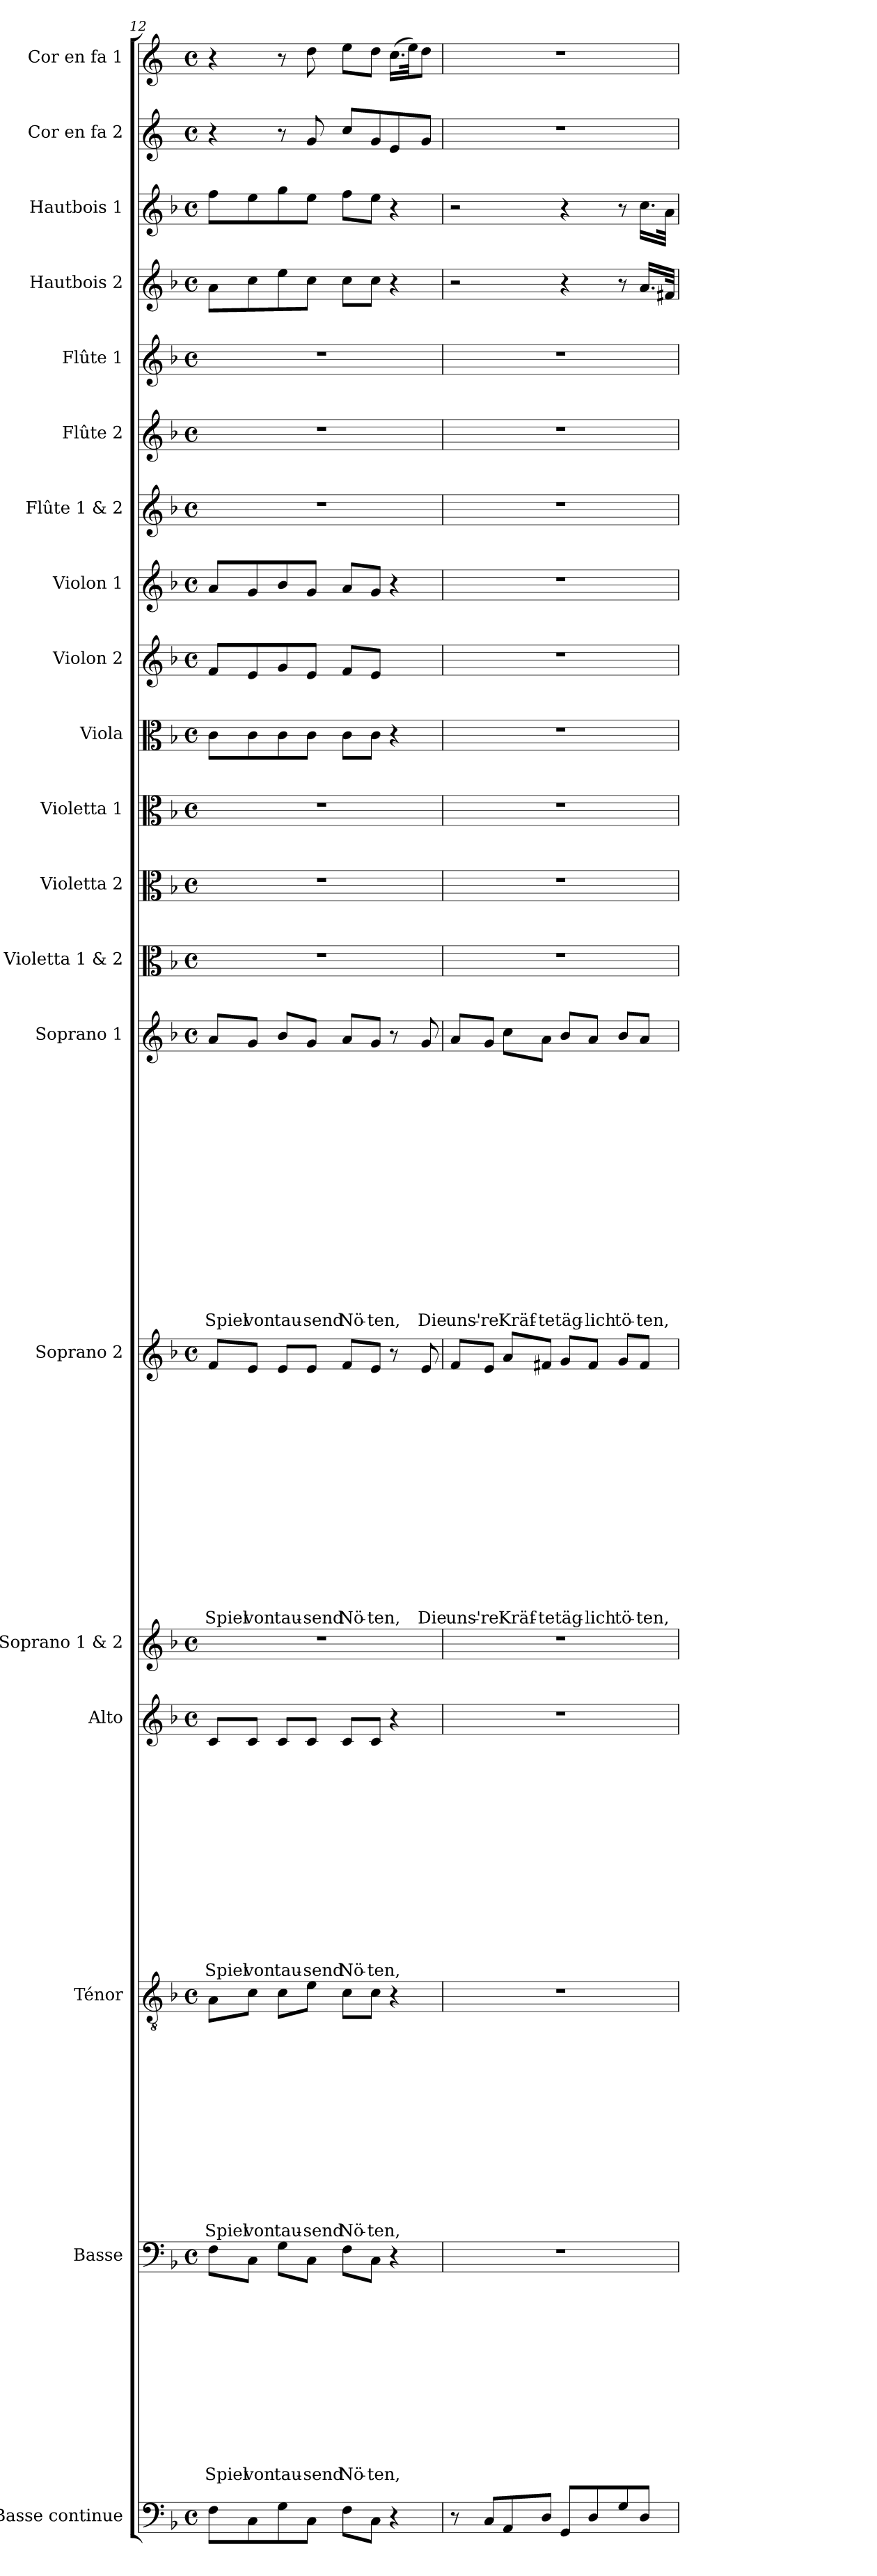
**kern	**kern	**text	**text	**text	**text	**text	**text	**text	**text	**text	**text	**text	**text	**kern	**text	**text	**text	**text	**text	**text	**text	**text	**text	**text	**text	**text	**text	**kern	**text	**text	**text	**text	**text	**text	**text	**text	**text	**text	**text	**text	**text	**text	**kern	**kern	**text	**text	**text	**text	**text	**text	**text	**text	**text	**text	**text	**text	**text	**text	**text	**kern	**text	**text	**text	**text	**text	**text	**text	**text	**text	**text	**text	**text	**text	**text	**text	**text	**kern	**kern	**kern	**kern	**kern	**kern	**kern	**kern	**kern	**kern	**kern	**kern	**kern
*part20	*part19	*part19	*part19	*part19	*part19	*part19	*part19	*part19	*part19	*part19	*part19	*part19	*part19	*part18	*part18	*part18	*part18	*part18	*part18	*part18	*part18	*part18	*part18	*part18	*part18	*part18	*part18	*part17	*part17	*part17	*part17	*part17	*part17	*part17	*part17	*part17	*part17	*part17	*part17	*part17	*part17	*part17	*part16	*part15	*part15	*part15	*part15	*part15	*part15	*part15	*part15	*part15	*part15	*part15	*part15	*part15	*part15	*part15	*part15	*part14	*part14	*part14	*part14	*part14	*part14	*part14	*part14	*part14	*part14	*part14	*part14	*part14	*part14	*part14	*part14	*part14	*part13	*part12	*part11	*part10	*part9	*part8	*part7	*part6	*part5	*part4	*part3	*part2	*part1
*staff20	*staff19	*staff19	*staff19	*staff19	*staff19	*staff19	*staff19	*staff19	*staff19	*staff19	*staff19	*staff19	*staff19	*staff18	*staff18	*staff18	*staff18	*staff18	*staff18	*staff18	*staff18	*staff18	*staff18	*staff18	*staff18	*staff18	*staff18	*staff17	*staff17	*staff17	*staff17	*staff17	*staff17	*staff17	*staff17	*staff17	*staff17	*staff17	*staff17	*staff17	*staff17	*staff17	*staff16	*staff15	*staff15	*staff15	*staff15	*staff15	*staff15	*staff15	*staff15	*staff15	*staff15	*staff15	*staff15	*staff15	*staff15	*staff15	*staff15	*staff14	*staff14	*staff14	*staff14	*staff14	*staff14	*staff14	*staff14	*staff14	*staff14	*staff14	*staff14	*staff14	*staff14	*staff14	*staff14	*staff14	*staff13	*staff12	*staff11	*staff10	*staff9	*staff8	*staff7	*staff6	*staff5	*staff4	*staff3	*staff2	*staff1
*I"Basse continue	*I"Basse	*	*	*	*	*	*	*	*	*	*	*	*	*I"Ténor	*	*	*	*	*	*	*	*	*	*	*	*	*	*I"Alto	*	*	*	*	*	*	*	*	*	*	*	*	*	*	*I"Soprano 1 & 2	*I"Soprano 2	*	*	*	*	*	*	*	*	*	*	*	*	*	*	*	*I"Soprano 1	*	*	*	*	*	*	*	*	*	*	*	*	*	*	*	*	*I"Violetta 1 & 2	*I"Violetta 2	*I"Violetta 1	*I"Viola	*I"Violon 2	*I"Violon 1	*I"Flûte 1 & 2	*I"Flûte 2	*I"Flûte 1	*I"Hautbois 2	*I"Hautbois 1	*I"Cor en fa 2	*I"Cor en fa 1
*I'BC	*I'Bas	*	*	*	*	*	*	*	*	*	*	*	*	*I'T	*	*	*	*	*	*	*	*	*	*	*	*	*	*I'A	*	*	*	*	*	*	*	*	*	*	*	*	*	*	*	*I'S 2	*	*	*	*	*	*	*	*	*	*	*	*	*	*	*	*I'S 1	*	*	*	*	*	*	*	*	*	*	*	*	*	*	*	*	*	*I'Vta 2	*I'Vta 1	*I'Vla	*I'Vln 2	*I'Vln 1	*	*I'Fl 2	*I'Fl 1	*I'Hb 2	*I'Hb 1	*I'Cor 2	*I'Cor 1
*clefF4	*clefF4	*	*	*	*	*	*	*	*	*	*	*	*	*clefGv2	*	*	*	*	*	*	*	*	*	*	*	*	*	*clefG2	*	*	*	*	*	*	*	*	*	*	*	*	*	*	*clefG2	*clefG2	*	*	*	*	*	*	*	*	*	*	*	*	*	*	*	*clefG2	*	*	*	*	*	*	*	*	*	*	*	*	*	*	*	*	*clefC3	*clefC3	*clefC3	*clefC3	*clefG2	*clefG2	*clefG2	*clefG2	*clefG2	*clefG2	*clefG2	*clefG2	*clefG2
*ITrd7c12	*	*	*	*	*	*	*	*	*	*	*	*	*	*	*	*	*	*	*	*	*	*	*	*	*	*	*	*	*	*	*	*	*	*	*	*	*	*	*	*	*	*	*	*	*	*	*	*	*	*	*	*	*	*	*	*	*	*	*	*	*	*	*	*	*	*	*	*	*	*	*	*	*	*	*	*	*	*	*	*	*	*	*	*	*	*	*	*ITrd4c7	*ITrd4c7
*k[b-]	*k[b-]	*	*	*	*	*	*	*	*	*	*	*	*	*k[b-]	*	*	*	*	*	*	*	*	*	*	*	*	*	*k[b-]	*	*	*	*	*	*	*	*	*	*	*	*	*	*	*k[b-]	*k[b-]	*	*	*	*	*	*	*	*	*	*	*	*	*	*	*	*k[b-]	*	*	*	*	*	*	*	*	*	*	*	*	*	*	*	*	*k[b-]	*k[b-]	*k[b-]	*k[b-]	*k[b-]	*k[b-]	*k[b-]	*k[b-]	*k[b-]	*k[b-]	*k[b-]	*k[b-]	*k[b-]
*F:	*F:	*	*	*	*	*	*	*	*	*	*	*	*	*F:	*	*	*	*	*	*	*	*	*	*	*	*	*	*F:	*	*	*	*	*	*	*	*	*	*	*	*	*	*	*F:	*F:	*	*	*	*	*	*	*	*	*	*	*	*	*	*	*	*F:	*	*	*	*	*	*	*	*	*	*	*	*	*	*	*	*	*F:	*F:	*F:	*F:	*F:	*F:	*F:	*F:	*F:	*F:	*F:	*F:	*F:
*M4/4	*M4/4	*	*	*	*	*	*	*	*	*	*	*	*	*M4/4	*	*	*	*	*	*	*	*	*	*	*	*	*	*M4/4	*	*	*	*	*	*	*	*	*	*	*	*	*	*	*M4/4	*M4/4	*	*	*	*	*	*	*	*	*	*	*	*	*	*	*	*M4/4	*	*	*	*	*	*	*	*	*	*	*	*	*	*	*	*	*M4/4	*M4/4	*M4/4	*M4/4	*M4/4	*M4/4	*M4/4	*M4/4	*M4/4	*M4/4	*M4/4	*M4/4	*M4/4
*met(c)	*met(c)	*	*	*	*	*	*	*	*	*	*	*	*	*met(c)	*	*	*	*	*	*	*	*	*	*	*	*	*	*met(c)	*	*	*	*	*	*	*	*	*	*	*	*	*	*	*met(c)	*met(c)	*	*	*	*	*	*	*	*	*	*	*	*	*	*	*	*met(c)	*	*	*	*	*	*	*	*	*	*	*	*	*	*	*	*	*met(c)	*met(c)	*met(c)	*met(c)	*met(c)	*met(c)	*met(c)	*met(c)	*met(c)	*met(c)	*met(c)	*met(c)	*met(c)
=12	=12	=12	=12	=12	=12	=12	=12	=12	=12	=12	=12	=12	=12	=12	=12	=12	=12	=12	=12	=12	=12	=12	=12	=12	=12	=12	=12	=12	=12	=12	=12	=12	=12	=12	=12	=12	=12	=12	=12	=12	=12	=12	=12	=12	=12	=12	=12	=12	=12	=12	=12	=12	=12	=12	=12	=12	=12	=12	=12	=12	=12	=12	=12	=12	=12	=12	=12	=12	=12	=12	=12	=12	=12	=12	=12	=12	=12	=12	=12	=12	=12	=12	=12	=12	=12	=12	=12	=12	=12
!	!	!	!	!	!	!	!	!	!	!	!	!	!LO:LY:b	!	!	!	!	!	!	!	!	!	!	!	!	!	!	!	!	!	!	!	!	!	!	!	!	!	!	!	!	!	!	!	!	!	!	!	!	!	!	!	!	!	!	!	!	!	!	!	!	!	!	!	!	!	!	!	!	!	!	!	!	!	!	!	!	!	!	!	!	!	!	!	!	!	!	!	!
!	!	!	!	!	!	!	!	!	!	!	!	!	!	!	!	!	!	!	!	!	!	!	!	!	!	!	!LO:LY:b	!	!	!	!	!	!	!	!	!	!	!	!	!	!	!	!	!	!	!	!	!	!	!	!	!	!	!	!	!	!	!	!	!	!	!	!	!	!	!	!	!	!	!	!	!	!	!	!	!	!	!	!	!	!	!	!	!	!	!	!	!	!
!	!	!	!	!	!	!	!	!	!	!	!	!	!	!	!	!	!	!	!	!	!	!	!	!	!	!	!	!	!	!	!	!	!	!	!	!	!	!	!	!	!	!LO:LY:b	!	!	!	!	!	!	!	!	!	!	!	!	!	!	!	!	!	!	!	!	!	!	!	!	!	!	!	!	!	!	!	!	!	!	!	!	!	!	!	!	!	!	!	!	!	!	!
!	!	!	!	!	!	!	!	!	!	!	!	!	!	!	!	!	!	!	!	!	!	!	!	!	!	!	!	!	!	!	!	!	!	!	!	!	!	!	!	!	!	!	!	!	!	!	!	!	!	!	!	!	!	!	!	!	!	!	!LO:LY:b	!	!	!	!	!	!	!	!	!	!	!	!	!	!	!	!	!	!	!	!	!	!	!	!	!	!	!	!	!	!
!	!	!	!	!	!	!	!	!	!	!	!	!	!	!	!	!	!	!	!	!	!	!	!	!	!	!	!	!	!	!	!	!	!	!	!	!	!	!	!	!	!	!	!	!	!	!	!	!	!	!	!	!	!	!	!	!	!	!	!	!	!	!	!	!	!	!	!	!	!	!	!	!	!	!	!	!LO:LY:b	!	!	!	!	!	!	!	!	!	!	!	!	!
8FF\L	8F\L	.	.	.	.	.	.	.	.	.	.	.	Spiel	8A\L	.	.	.	.	.	.	.	.	.	.	.	.	Spiel	8c/L	.	.	.	.	.	.	.	.	.	.	.	.	.	Spiel	1r	8f/L	.	.	.	.	.	.	.	.	.	.	.	.	.	.	Spiel	8a/L	.	.	.	.	.	.	.	.	.	.	.	.	.	.	.	Spiel	1r	1r	1r	8c\L	8f/L	8a/L	1r	1r	1r	8a\L	8ff\L	4r	4r
!	!	!	!	!	!	!	!	!	!	!	!	!	!LO:LY:b	!	!	!	!	!	!	!	!	!	!	!	!	!	!	!	!	!	!	!	!	!	!	!	!	!	!	!	!	!	!	!	!	!	!	!	!	!	!	!	!	!	!	!	!	!	!	!	!	!	!	!	!	!	!	!	!	!	!	!	!	!	!	!	!	!	!	!	!	!	!	!	!	!	!	!	!
!	!	!	!	!	!	!	!	!	!	!	!	!	!	!	!	!	!	!	!	!	!	!	!	!	!	!	!LO:LY:b	!	!	!	!	!	!	!	!	!	!	!	!	!	!	!	!	!	!	!	!	!	!	!	!	!	!	!	!	!	!	!	!	!	!	!	!	!	!	!	!	!	!	!	!	!	!	!	!	!	!	!	!	!	!	!	!	!	!	!	!	!	!
!	!	!	!	!	!	!	!	!	!	!	!	!	!	!	!	!	!	!	!	!	!	!	!	!	!	!	!	!	!	!	!	!	!	!	!	!	!	!	!	!	!	!LO:LY:b	!	!	!	!	!	!	!	!	!	!	!	!	!	!	!	!	!	!	!	!	!	!	!	!	!	!	!	!	!	!	!	!	!	!	!	!	!	!	!	!	!	!	!	!	!	!	!
!	!	!	!	!	!	!	!	!	!	!	!	!	!	!	!	!	!	!	!	!	!	!	!	!	!	!	!	!	!	!	!	!	!	!	!	!	!	!	!	!	!	!	!	!	!	!	!	!	!	!	!	!	!	!	!	!	!	!	!LO:LY:b	!	!	!	!	!	!	!	!	!	!	!	!	!	!	!	!	!	!	!	!	!	!	!	!	!	!	!	!	!	!
!	!	!	!	!	!	!	!	!	!	!	!	!	!	!	!	!	!	!	!	!	!	!	!	!	!	!	!	!	!	!	!	!	!	!	!	!	!	!	!	!	!	!	!	!	!	!	!	!	!	!	!	!	!	!	!	!	!	!	!	!	!	!	!	!	!	!	!	!	!	!	!	!	!	!	!	!LO:LY:b	!	!	!	!	!	!	!	!	!	!	!	!	!
8CC\	8C\J	.	.	.	.	.	.	.	.	.	.	.	von	8c\J	.	.	.	.	.	.	.	.	.	.	.	.	von	8c/J	.	.	.	.	.	.	.	.	.	.	.	.	.	von	.	8e/J	.	.	.	.	.	.	.	.	.	.	.	.	.	.	von	8g/J	.	.	.	.	.	.	.	.	.	.	.	.	.	.	.	von	.	.	.	8c\	8e/	8g/	.	.	.	8cc\	8ee\	.	.
!	!	!	!	!	!	!	!	!	!	!	!	!	!LO:LY:b	!	!	!	!	!	!	!	!	!	!	!	!	!	!	!	!	!	!	!	!	!	!	!	!	!	!	!	!	!	!	!	!	!	!	!	!	!	!	!	!	!	!	!	!	!	!	!	!	!	!	!	!	!	!	!	!	!	!	!	!	!	!	!	!	!	!	!	!	!	!	!	!	!	!	!	!
!	!	!	!	!	!	!	!	!	!	!	!	!	!	!	!	!	!	!	!	!	!	!	!	!	!	!	!LO:LY:b	!	!	!	!	!	!	!	!	!	!	!	!	!	!	!	!	!	!	!	!	!	!	!	!	!	!	!	!	!	!	!	!	!	!	!	!	!	!	!	!	!	!	!	!	!	!	!	!	!	!	!	!	!	!	!	!	!	!	!	!	!	!
!	!	!	!	!	!	!	!	!	!	!	!	!	!	!	!	!	!	!	!	!	!	!	!	!	!	!	!	!	!	!	!	!	!	!	!	!	!	!	!	!	!	!LO:LY:b	!	!	!	!	!	!	!	!	!	!	!	!	!	!	!	!	!	!	!	!	!	!	!	!	!	!	!	!	!	!	!	!	!	!	!	!	!	!	!	!	!	!	!	!	!	!	!
!	!	!	!	!	!	!	!	!	!	!	!	!	!	!	!	!	!	!	!	!	!	!	!	!	!	!	!	!	!	!	!	!	!	!	!	!	!	!	!	!	!	!	!	!	!	!	!	!	!	!	!	!	!	!	!	!	!	!	!LO:LY:b	!	!	!	!	!	!	!	!	!	!	!	!	!	!	!	!	!	!	!	!	!	!	!	!	!	!	!	!	!	!
!	!	!	!	!	!	!	!	!	!	!	!	!	!	!	!	!	!	!	!	!	!	!	!	!	!	!	!	!	!	!	!	!	!	!	!	!	!	!	!	!	!	!	!	!	!	!	!	!	!	!	!	!	!	!	!	!	!	!	!	!	!	!	!	!	!	!	!	!	!	!	!	!	!	!	!	!LO:LY:b	!	!	!	!	!	!	!	!	!	!	!	!	!
8GG\	8G\L	.	.	.	.	.	.	.	.	.	.	.	tau-	8c\L	.	.	.	.	.	.	.	.	.	.	.	.	tau-	8c/L	.	.	.	.	.	.	.	.	.	.	.	.	.	tau-	.	8e/L	.	.	.	.	.	.	.	.	.	.	.	.	.	.	tau-	8b-/L	.	.	.	.	.	.	.	.	.	.	.	.	.	.	.	tau-	.	.	.	8c\	8g/	8b-/	.	.	.	8ee\	8gg\	8r	8r
!	!	!	!	!	!	!	!	!	!	!	!	!	!LO:LY:b	!	!	!	!	!	!	!	!	!	!	!	!	!	!	!	!	!	!	!	!	!	!	!	!	!	!	!	!	!	!	!	!	!	!	!	!	!	!	!	!	!	!	!	!	!	!	!	!	!	!	!	!	!	!	!	!	!	!	!	!	!	!	!	!	!	!	!	!	!	!	!	!	!	!	!	!
!	!	!	!	!	!	!	!	!	!	!	!	!	!	!	!	!	!	!	!	!	!	!	!	!	!	!	!LO:LY:b	!	!	!	!	!	!	!	!	!	!	!	!	!	!	!	!	!	!	!	!	!	!	!	!	!	!	!	!	!	!	!	!	!	!	!	!	!	!	!	!	!	!	!	!	!	!	!	!	!	!	!	!	!	!	!	!	!	!	!	!	!	!
!	!	!	!	!	!	!	!	!	!	!	!	!	!	!	!	!	!	!	!	!	!	!	!	!	!	!	!	!	!	!	!	!	!	!	!	!	!	!	!	!	!	!LO:LY:b	!	!	!	!	!	!	!	!	!	!	!	!	!	!	!	!	!	!	!	!	!	!	!	!	!	!	!	!	!	!	!	!	!	!	!	!	!	!	!	!	!	!	!	!	!	!	!
!	!	!	!	!	!	!	!	!	!	!	!	!	!	!	!	!	!	!	!	!	!	!	!	!	!	!	!	!	!	!	!	!	!	!	!	!	!	!	!	!	!	!	!	!	!	!	!	!	!	!	!	!	!	!	!	!	!	!	!LO:LY:b	!	!	!	!	!	!	!	!	!	!	!	!	!	!	!	!	!	!	!	!	!	!	!	!	!	!	!	!	!	!
!	!	!	!	!	!	!	!	!	!	!	!	!	!	!	!	!	!	!	!	!	!	!	!	!	!	!	!	!	!	!	!	!	!	!	!	!	!	!	!	!	!	!	!	!	!	!	!	!	!	!	!	!	!	!	!	!	!	!	!	!	!	!	!	!	!	!	!	!	!	!	!	!	!	!	!	!LO:LY:b	!	!	!	!	!	!	!	!	!	!	!	!	!
8CC\J	8C\J	.	.	.	.	.	.	.	.	.	.	.	-send	8e\J	.	.	.	.	.	.	.	.	.	.	.	.	-send	8c/J	.	.	.	.	.	.	.	.	.	.	.	.	.	-send	.	8e/J	.	.	.	.	.	.	.	.	.	.	.	.	.	.	-send	8g/J	.	.	.	.	.	.	.	.	.	.	.	.	.	.	.	-send	.	.	.	8c\J	8e/J	8g/J	.	.	.	8cc\J	8ee\J	8c/	8g\
!	!	!	!	!	!	!	!	!	!	!	!	!	!LO:LY:b	!	!	!	!	!	!	!	!	!	!	!	!	!	!	!	!	!	!	!	!	!	!	!	!	!	!	!	!	!	!	!	!	!	!	!	!	!	!	!	!	!	!	!	!	!	!	!	!	!	!	!	!	!	!	!	!	!	!	!	!	!	!	!	!	!	!	!	!	!	!	!	!	!	!	!	!
!	!	!	!	!	!	!	!	!	!	!	!	!	!	!	!	!	!	!	!	!	!	!	!	!	!	!	!LO:LY:b	!	!	!	!	!	!	!	!	!	!	!	!	!	!	!	!	!	!	!	!	!	!	!	!	!	!	!	!	!	!	!	!	!	!	!	!	!	!	!	!	!	!	!	!	!	!	!	!	!	!	!	!	!	!	!	!	!	!	!	!	!	!
!	!	!	!	!	!	!	!	!	!	!	!	!	!	!	!	!	!	!	!	!	!	!	!	!	!	!	!	!	!	!	!	!	!	!	!	!	!	!	!	!	!	!LO:LY:b	!	!	!	!	!	!	!	!	!	!	!	!	!	!	!	!	!	!	!	!	!	!	!	!	!	!	!	!	!	!	!	!	!	!	!	!	!	!	!	!	!	!	!	!	!	!	!
!	!	!	!	!	!	!	!	!	!	!	!	!	!	!	!	!	!	!	!	!	!	!	!	!	!	!	!	!	!	!	!	!	!	!	!	!	!	!	!	!	!	!	!	!	!	!	!	!	!	!	!	!	!	!	!	!	!	!	!LO:LY:b	!	!	!	!	!	!	!	!	!	!	!	!	!	!	!	!	!	!	!	!	!	!	!	!	!	!	!	!	!	!
!	!	!	!	!	!	!	!	!	!	!	!	!	!	!	!	!	!	!	!	!	!	!	!	!	!	!	!	!	!	!	!	!	!	!	!	!	!	!	!	!	!	!	!	!	!	!	!	!	!	!	!	!	!	!	!	!	!	!	!	!	!	!	!	!	!	!	!	!	!	!	!	!	!	!	!	!LO:LY:b	!	!	!	!	!	!	!	!	!	!	!	!	!
8FF\L	8F\L	.	.	.	.	.	.	.	.	.	.	.	Nö-	8c\L	.	.	.	.	.	.	.	.	.	.	.	.	Nö-	8c/L	.	.	.	.	.	.	.	.	.	.	.	.	.	Nö-	.	8f/L	.	.	.	.	.	.	.	.	.	.	.	.	.	.	Nö-	8a/L	.	.	.	.	.	.	.	.	.	.	.	.	.	.	.	Nö-	.	.	.	8c\L	8f/L	8a/L	.	.	.	8cc\L	8ff\L	8f/L	8a\L
!	!	!	!	!	!	!	!	!	!	!	!	!	!LO:LY:b	!	!	!	!	!	!	!	!	!	!	!	!	!	!	!	!	!	!	!	!	!	!	!	!	!	!	!	!	!	!	!	!	!	!	!	!	!	!	!	!	!	!	!	!	!	!	!	!	!	!	!	!	!	!	!	!	!	!	!	!	!	!	!	!	!	!	!	!	!	!	!	!	!	!	!	!
!	!	!	!	!	!	!	!	!	!	!	!	!	!	!	!	!	!	!	!	!	!	!	!	!	!	!	!LO:LY:b	!	!	!	!	!	!	!	!	!	!	!	!	!	!	!	!	!	!	!	!	!	!	!	!	!	!	!	!	!	!	!	!	!	!	!	!	!	!	!	!	!	!	!	!	!	!	!	!	!	!	!	!	!	!	!	!	!	!	!	!	!	!
!	!	!	!	!	!	!	!	!	!	!	!	!	!	!	!	!	!	!	!	!	!	!	!	!	!	!	!	!	!	!	!	!	!	!	!	!	!	!	!	!	!	!LO:LY:b	!	!	!	!	!	!	!	!	!	!	!	!	!	!	!	!	!	!	!	!	!	!	!	!	!	!	!	!	!	!	!	!	!	!	!	!	!	!	!	!	!	!	!	!	!	!	!
!	!	!	!	!	!	!	!	!	!	!	!	!	!	!	!	!	!	!	!	!	!	!	!	!	!	!	!	!	!	!	!	!	!	!	!	!	!	!	!	!	!	!	!	!	!	!	!	!	!	!	!	!	!	!	!	!	!	!	!LO:LY:b	!	!	!	!	!	!	!	!	!	!	!	!	!	!	!	!	!	!	!	!	!	!	!	!	!	!	!	!	!	!
!	!	!	!	!	!	!	!	!	!	!	!	!	!	!	!	!	!	!	!	!	!	!	!	!	!	!	!	!	!	!	!	!	!	!	!	!	!	!	!	!	!	!	!	!	!	!	!	!	!	!	!	!	!	!	!	!	!	!	!	!	!	!	!	!	!	!	!	!	!	!	!	!	!	!	!	!LO:LY:b	!	!	!	!	!	!	!	!	!	!	!	!	!
8CC\J	8C\J	.	.	.	.	.	.	.	.	.	.	.	-ten,	8c\J	.	.	.	.	.	.	.	.	.	.	.	.	-ten,	8c/J	.	.	.	.	.	.	.	.	.	.	.	.	.	-ten,	.	8e/J	.	.	.	.	.	.	.	.	.	.	.	.	.	.	-ten,	8g/J	.	.	.	.	.	.	.	.	.	.	.	.	.	.	.	-ten,	.	.	.	8c\J	8e/J	8g/J	.	.	.	8cc\J	8ee\J	8c/	8g\J
4r	4r	.	.	.	.	.	.	.	.	.	.	.	.	4r	.	.	.	.	.	.	.	.	.	.	.	.	.	4r	.	.	.	.	.	.	.	.	.	.	.	.	.	.	.	8r	.	.	.	.	.	.	.	.	.	.	.	.	.	.	.	8r	.	.	.	.	.	.	.	.	.	.	.	.	.	.	.	.	.	.	.	4r	4ryy	4r	.	.	.	4r	4r	8A/	(>16.f\LL
.	.	.	.	.	.	.	.	.	.	.	.	.	.	.	.	.	.	.	.	.	.	.	.	.	.	.	.	.	.	.	.	.	.	.	.	.	.	.	.	.	.	.	.	.	.	.	.	.	.	.	.	.	.	.	.	.	.	.	.	.	.	.	.	.	.	.	.	.	.	.	.	.	.	.	.	.	.	.	.	.	.	.	.	.	.	.	.	.	32a\Jk)
!	!	!	!	!	!	!	!	!	!	!	!	!	!	!	!	!	!	!	!	!	!	!	!	!	!	!	!	!	!	!	!	!	!	!	!	!	!	!	!	!	!	!	!	!	!	!	!	!	!	!	!	!	!	!	!	!	!	!	!LO:LY:b	!	!	!	!	!	!	!	!	!	!	!	!	!	!	!	!	!	!	!	!	!	!	!	!	!	!	!	!	!	!
!	!	!	!	!	!	!	!	!	!	!	!	!	!	!	!	!	!	!	!	!	!	!	!	!	!	!	!	!	!	!	!	!	!	!	!	!	!	!	!	!	!	!	!	!	!	!	!	!	!	!	!	!	!	!	!	!	!	!	!	!	!	!	!	!	!	!	!	!	!	!	!	!	!	!	!	!LO:LY:b	!	!	!	!	!	!	!	!	!	!	!	!	!
.	.	.	.	.	.	.	.	.	.	.	.	.	.	.	.	.	.	.	.	.	.	.	.	.	.	.	.	.	.	.	.	.	.	.	.	.	.	.	.	.	.	.	.	8e/	.	.	.	.	.	.	.	.	.	.	.	.	.	.	Die	8g/	.	.	.	.	.	.	.	.	.	.	.	.	.	.	.	Die	.	.	.	.	.	.	.	.	.	.	.	8c/J	8g\J
!!LO:PB:g=z
=13	=13	=13	=13	=13	=13	=13	=13	=13	=13	=13	=13	=13	=13	=13	=13	=13	=13	=13	=13	=13	=13	=13	=13	=13	=13	=13	=13	=13	=13	=13	=13	=13	=13	=13	=13	=13	=13	=13	=13	=13	=13	=13	=13	=13	=13	=13	=13	=13	=13	=13	=13	=13	=13	=13	=13	=13	=13	=13	=13	=13	=13	=13	=13	=13	=13	=13	=13	=13	=13	=13	=13	=13	=13	=13	=13	=13	=13	=13	=13	=13	=13	=13	=13	=13	=13	=13	=13	=13	=13
!	!	!	!	!	!	!	!	!	!	!	!	!	!	!	!	!	!	!	!	!	!	!	!	!	!	!	!	!	!	!	!	!	!	!	!	!	!	!	!	!	!	!	!	!	!	!	!	!	!	!	!	!	!	!	!	!	!	!	!LO:LY:b	!	!	!	!	!	!	!	!	!	!	!	!	!	!	!	!	!	!	!	!	!	!	!	!	!	!	!	!	!	!
!	!	!	!	!	!	!	!	!	!	!	!	!	!	!	!	!	!	!	!	!	!	!	!	!	!	!	!	!	!	!	!	!	!	!	!	!	!	!	!	!	!	!	!	!	!	!	!	!	!	!	!	!	!	!	!	!	!	!	!	!	!	!	!	!	!	!	!	!	!	!	!	!	!	!	!	!LO:LY:b	!	!	!	!	!	!	!	!	!	!	!	!	!
8r	1r	.	.	.	.	.	.	.	.	.	.	.	.	1r	.	.	.	.	.	.	.	.	.	.	.	.	.	1r	.	.	.	.	.	.	.	.	.	.	.	.	.	.	1r	8f/L	.	.	.	.	.	.	.	.	.	.	.	.	.	.	uns'-	8a/L	.	.	.	.	.	.	.	.	.	.	.	.	.	.	.	uns'-	1r	1r	1r	1r	1r	1r	1r	1r	1r	2r	2r	1r	1r
!	!	!	!	!	!	!	!	!	!	!	!	!	!	!	!	!	!	!	!	!	!	!	!	!	!	!	!	!	!	!	!	!	!	!	!	!	!	!	!	!	!	!	!	!	!	!	!	!	!	!	!	!	!	!	!	!	!	!	!LO:LY:b	!	!	!	!	!	!	!	!	!	!	!	!	!	!	!	!	!	!	!	!	!	!	!	!	!	!	!	!	!	!
!	!	!	!	!	!	!	!	!	!	!	!	!	!	!	!	!	!	!	!	!	!	!	!	!	!	!	!	!	!	!	!	!	!	!	!	!	!	!	!	!	!	!	!	!	!	!	!	!	!	!	!	!	!	!	!	!	!	!	!	!	!	!	!	!	!	!	!	!	!	!	!	!	!	!	!	!LO:LY:b	!	!	!	!	!	!	!	!	!	!	!	!	!
8CC/L	.	.	.	.	.	.	.	.	.	.	.	.	.	.	.	.	.	.	.	.	.	.	.	.	.	.	.	.	.	.	.	.	.	.	.	.	.	.	.	.	.	.	.	8e/J	.	.	.	.	.	.	.	.	.	.	.	.	.	.	-re	8g/J	.	.	.	.	.	.	.	.	.	.	.	.	.	.	.	-re	.	.	.	.	.	.	.	.	.	.	.	.	.
!	!	!	!	!	!	!	!	!	!	!	!	!	!	!	!	!	!	!	!	!	!	!	!	!	!	!	!	!	!	!	!	!	!	!	!	!	!	!	!	!	!	!	!	!	!	!	!	!	!	!	!	!	!	!	!	!	!	!	!LO:LY:b	!	!	!	!	!	!	!	!	!	!	!	!	!	!	!	!	!	!	!	!	!	!	!	!	!	!	!	!	!	!
!	!	!	!	!	!	!	!	!	!	!	!	!	!	!	!	!	!	!	!	!	!	!	!	!	!	!	!	!	!	!	!	!	!	!	!	!	!	!	!	!	!	!	!	!	!	!	!	!	!	!	!	!	!	!	!	!	!	!	!	!	!	!	!	!	!	!	!	!	!	!	!	!	!	!	!	!LO:LY:b	!	!	!	!	!	!	!	!	!	!	!	!	!
8AAA/	.	.	.	.	.	.	.	.	.	.	.	.	.	.	.	.	.	.	.	.	.	.	.	.	.	.	.	.	.	.	.	.	.	.	.	.	.	.	.	.	.	.	.	8a/L	.	.	.	.	.	.	.	.	.	.	.	.	.	.	Kräf-	8cc\L	.	.	.	.	.	.	.	.	.	.	.	.	.	.	.	Kräf-	.	.	.	.	.	.	.	.	.	.	.	.	.
!	!	!	!	!	!	!	!	!	!	!	!	!	!	!	!	!	!	!	!	!	!	!	!	!	!	!	!	!	!	!	!	!	!	!	!	!	!	!	!	!	!	!	!	!	!	!	!	!	!	!	!	!	!	!	!	!	!	!	!LO:LY:b	!	!	!	!	!	!	!	!	!	!	!	!	!	!	!	!	!	!	!	!	!	!	!	!	!	!	!	!	!	!
!	!	!	!	!	!	!	!	!	!	!	!	!	!	!	!	!	!	!	!	!	!	!	!	!	!	!	!	!	!	!	!	!	!	!	!	!	!	!	!	!	!	!	!	!	!	!	!	!	!	!	!	!	!	!	!	!	!	!	!	!	!	!	!	!	!	!	!	!	!	!	!	!	!	!	!	!LO:LY:b	!	!	!	!	!	!	!	!	!	!	!	!	!
8DD/J	.	.	.	.	.	.	.	.	.	.	.	.	.	.	.	.	.	.	.	.	.	.	.	.	.	.	.	.	.	.	.	.	.	.	.	.	.	.	.	.	.	.	.	8f#X/J	.	.	.	.	.	.	.	.	.	.	.	.	.	.	-te	8a\J	.	.	.	.	.	.	.	.	.	.	.	.	.	.	.	-te	.	.	.	.	.	.	.	.	.	.	.	.	.
!	!	!	!	!	!	!	!	!	!	!	!	!	!	!	!	!	!	!	!	!	!	!	!	!	!	!	!	!	!	!	!	!	!	!	!	!	!	!	!	!	!	!	!	!	!	!	!	!	!	!	!	!	!	!	!	!	!	!	!LO:LY:b	!	!	!	!	!	!	!	!	!	!	!	!	!	!	!	!	!	!	!	!	!	!	!	!	!	!	!	!	!	!
!	!	!	!	!	!	!	!	!	!	!	!	!	!	!	!	!	!	!	!	!	!	!	!	!	!	!	!	!	!	!	!	!	!	!	!	!	!	!	!	!	!	!	!	!	!	!	!	!	!	!	!	!	!	!	!	!	!	!	!	!	!	!	!	!	!	!	!	!	!	!	!	!	!	!	!	!LO:LY:b	!	!	!	!	!	!	!	!	!	!	!	!	!
8GGG/L	.	.	.	.	.	.	.	.	.	.	.	.	.	.	.	.	.	.	.	.	.	.	.	.	.	.	.	.	.	.	.	.	.	.	.	.	.	.	.	.	.	.	.	8g/L	.	.	.	.	.	.	.	.	.	.	.	.	.	.	täg-	8b-/L	.	.	.	.	.	.	.	.	.	.	.	.	.	.	.	täg-	.	.	.	.	.	.	.	.	.	4r	4r	.	.
!	!	!	!	!	!	!	!	!	!	!	!	!	!	!	!	!	!	!	!	!	!	!	!	!	!	!	!	!	!	!	!	!	!	!	!	!	!	!	!	!	!	!	!	!	!	!	!	!	!	!	!	!	!	!	!	!	!	!	!LO:LY:b	!	!	!	!	!	!	!	!	!	!	!	!	!	!	!	!	!	!	!	!	!	!	!	!	!	!	!	!	!	!
!	!	!	!	!	!	!	!	!	!	!	!	!	!	!	!	!	!	!	!	!	!	!	!	!	!	!	!	!	!	!	!	!	!	!	!	!	!	!	!	!	!	!	!	!	!	!	!	!	!	!	!	!	!	!	!	!	!	!	!	!	!	!	!	!	!	!	!	!	!	!	!	!	!	!	!	!LO:LY:b	!	!	!	!	!	!	!	!	!	!	!	!	!
8DD/	.	.	.	.	.	.	.	.	.	.	.	.	.	.	.	.	.	.	.	.	.	.	.	.	.	.	.	.	.	.	.	.	.	.	.	.	.	.	.	.	.	.	.	8f#/J	.	.	.	.	.	.	.	.	.	.	.	.	.	.	-lich	8a/J	.	.	.	.	.	.	.	.	.	.	.	.	.	.	.	-lich	.	.	.	.	.	.	.	.	.	.	.	.	.
!	!	!	!	!	!	!	!	!	!	!	!	!	!	!	!	!	!	!	!	!	!	!	!	!	!	!	!	!	!	!	!	!	!	!	!	!	!	!	!	!	!	!	!	!	!	!	!	!	!	!	!	!	!	!	!	!	!	!	!LO:LY:b	!	!	!	!	!	!	!	!	!	!	!	!	!	!	!	!	!	!	!	!	!	!	!	!	!	!	!	!	!	!
!	!	!	!	!	!	!	!	!	!	!	!	!	!	!	!	!	!	!	!	!	!	!	!	!	!	!	!	!	!	!	!	!	!	!	!	!	!	!	!	!	!	!	!	!	!	!	!	!	!	!	!	!	!	!	!	!	!	!	!	!	!	!	!	!	!	!	!	!	!	!	!	!	!	!	!	!LO:LY:b	!	!	!	!	!	!	!	!	!	!	!	!	!
8GG/	.	.	.	.	.	.	.	.	.	.	.	.	.	.	.	.	.	.	.	.	.	.	.	.	.	.	.	.	.	.	.	.	.	.	.	.	.	.	.	.	.	.	.	8g/L	.	.	.	.	.	.	.	.	.	.	.	.	.	.	tö-	8b-/L	.	.	.	.	.	.	.	.	.	.	.	.	.	.	.	tö-	.	.	.	.	.	.	.	.	.	8r	8r	.	.
!	!	!	!	!	!	!	!	!	!	!	!	!	!	!	!	!	!	!	!	!	!	!	!	!	!	!	!	!	!	!	!	!	!	!	!	!	!	!	!	!	!	!	!	!	!	!	!	!	!	!	!	!	!	!	!	!	!	!	!LO:LY:b	!	!	!	!	!	!	!	!	!	!	!	!	!	!	!	!	!	!	!	!	!	!	!	!	!	!	!	!	!	!
!	!	!	!	!	!	!	!	!	!	!	!	!	!	!	!	!	!	!	!	!	!	!	!	!	!	!	!	!	!	!	!	!	!	!	!	!	!	!	!	!	!	!	!	!	!	!	!	!	!	!	!	!	!	!	!	!	!	!	!	!	!	!	!	!	!	!	!	!	!	!	!	!	!	!	!	!LO:LY:b	!	!	!	!	!	!	!	!	!	!	!	!	!
8DD/J	.	.	.	.	.	.	.	.	.	.	.	.	.	.	.	.	.	.	.	.	.	.	.	.	.	.	.	.	.	.	.	.	.	.	.	.	.	.	.	.	.	.	.	8f#/J	.	.	.	.	.	.	.	.	.	.	.	.	.	.	-ten,	8a/J	.	.	.	.	.	.	.	.	.	.	.	.	.	.	.	-ten,	.	.	.	.	.	.	.	.	.	16.a/LL	16.cc\LL	.	.
.	.	.	.	.	.	.	.	.	.	.	.	.	.	.	.	.	.	.	.	.	.	.	.	.	.	.	.	.	.	.	.	.	.	.	.	.	.	.	.	.	.	.	.	.	.	.	.	.	.	.	.	.	.	.	.	.	.	.	.	.	.	.	.	.	.	.	.	.	.	.	.	.	.	.	.	.	.	.	.	.	.	.	.	.	.	32f#X/JJk	32a\JJk	.	.
=	=	=	=	=	=	=	=	=	=	=	=	=	=	=	=	=	=	=	=	=	=	=	=	=	=	=	=	=	=	=	=	=	=	=	=	=	=	=	=	=	=	=	=	=	=	=	=	=	=	=	=	=	=	=	=	=	=	=	=	=	=	=	=	=	=	=	=	=	=	=	=	=	=	=	=	=	=	=	=	=	=	=	=	=	=	=	=	=	=
*-	*-	*-	*-	*-	*-	*-	*-	*-	*-	*-	*-	*-	*-	*-	*-	*-	*-	*-	*-	*-	*-	*-	*-	*-	*-	*-	*-	*-	*-	*-	*-	*-	*-	*-	*-	*-	*-	*-	*-	*-	*-	*-	*-	*-	*-	*-	*-	*-	*-	*-	*-	*-	*-	*-	*-	*-	*-	*-	*-	*-	*-	*-	*-	*-	*-	*-	*-	*-	*-	*-	*-	*-	*-	*-	*-	*-	*-	*-	*-	*-	*-	*-	*-	*-	*-	*-	*-	*-	*-
